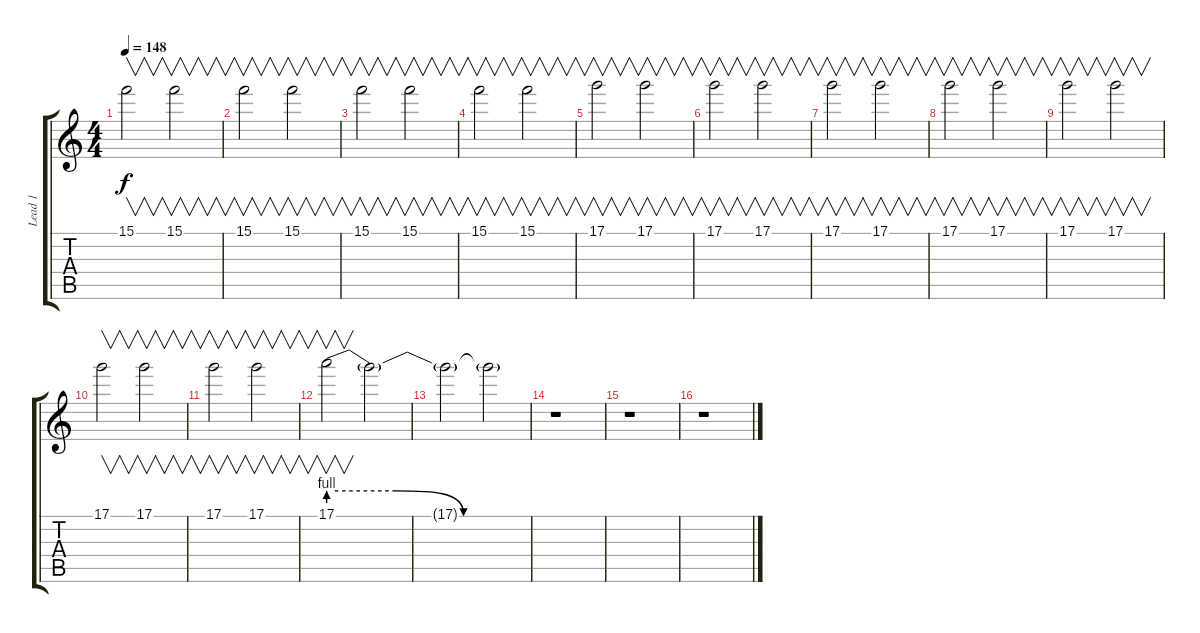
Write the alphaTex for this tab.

\track ("Lead 1" "Lead 1") {instrument distortionguitar}
\staff {score tabs}
\tuning (D4 A3 F3 C3 G2 D2) {hide}
\ts (4 4)
\tempo 148
\clef g2
\ks c
15.1.2{v dy f volume 14 instrument distortionguitar} 15.1.2{v} |
15.1.2{v} 15.1.2{v} |
15.1.2{v} 15.1.2{v} |
15.1.2{v} 15.1.2{v} |
17.1.2{v} 17.1.2{v} |
17.1.2{v} 17.1.2{v} |
17.1.2{v} 17.1.2{v} |
17.1.2{v} 17.1.2{v} |
17.1.2{v} 17.1.2{v} |
17.1.2{v} 17.1.2{v} |
17.1.2{v} 17.1.2{v} |
17.1{be (custom 0 4 20 4 40 0 60 0)}.2{v} 17.1{t}.2 |
17.1{t}.2 17.1{t}.2 |
r.1 |
r.1 |
r.1
